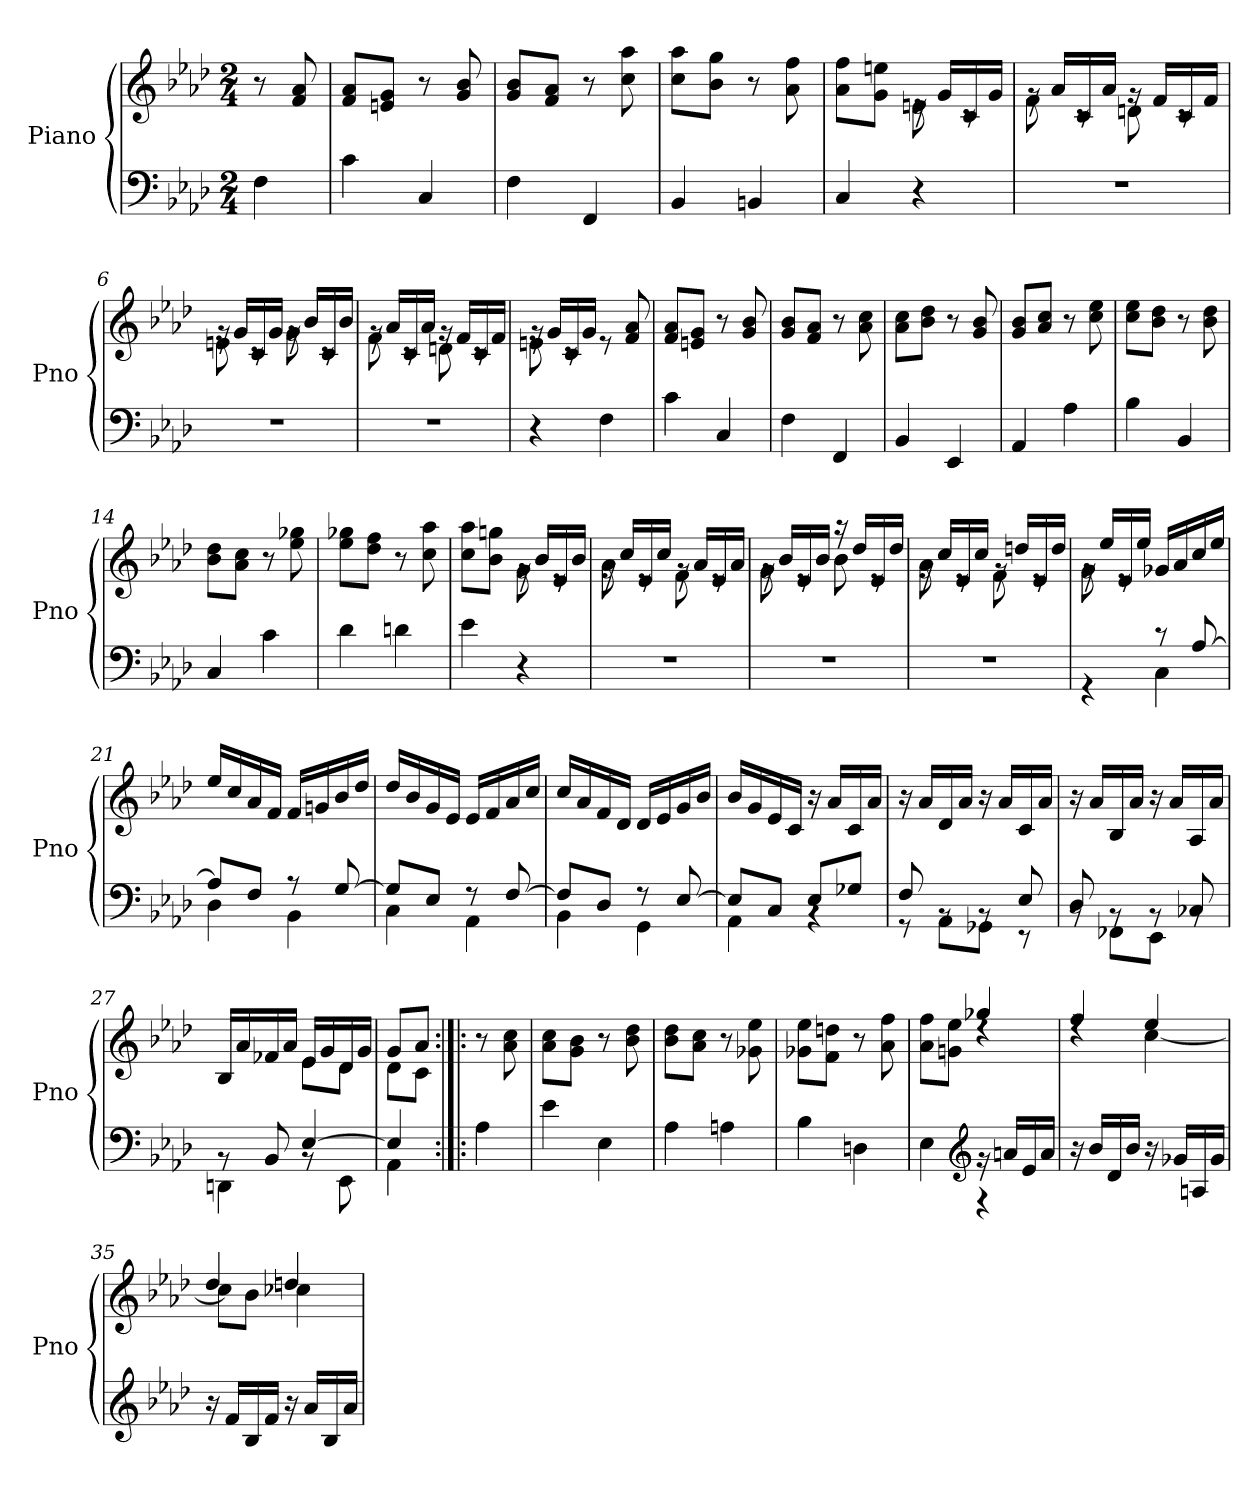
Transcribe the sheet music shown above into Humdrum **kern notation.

**kern	**kern
*part1	*part1
*staff2	*staff1
*I"Piano	*
*I'Pno	*
*clefF4	*clefG2
*k[b-e-a-d-]	*k[b-e-a-d-]
*M2/4	*M2/4
*MM58	*MM58
=	=
4F\	8r
.	8f/ 8a-/
=1	=1
4c\	8f/ 8a-/L
.	8en/ 8g/J
4C/	8r
.	8g/ 8b-/
=2	=2
4F\	8g/ 8b-/L
.	8f/ 8a-/J
4FF/	8r
.	8cc\ 8aa-\
=3	=3
4BB-/	8cc\ 8aa-\L
.	8b-\ 8gg\J
4BBn/	8r
.	8a-\ 8ff\
=4	=4
*	*^
4C/	8a-\ 8ff\L	4ryy
.	8g\ 8een\J	.
4r	16re	8en\
.	16g/LL	.
.	16c/	8rc
.	16g/JJ	.
=5	=5	=5
2r	16rg	8f\
.	16a-/LL	.
.	16c/	8rc
.	16a-/JJ	.
.	16rg	8dn\
.	16f/LL	.
.	16c/	8rc
.	16f/JJ	.
=6	=6	=6
2r	16rg	8en\
.	16g/LL	.
.	16c/	8rc
.	16g/JJ	.
.	16rg	8g\
.	16b-/LL	.
.	16c/	8rc
.	16b-/JJ	.
!!LO:LB:g=z	!!
=7	=7	=7
2r	16rg	8f\
.	16a-/LL	.
.	16c/	8rc
.	16a-/JJ	.
.	16rg	8dn\
.	16f/LL	.
.	16c/	8rc
.	16f/JJ	.
=8	=8	=8
4r	16rg	8en\
.	16g/LL	.
.	16c/	8rc
.	16g/JJ	.
4F\	8re	4ryy
.	8f/ 8a-/	.
*	*v	*v
=9	=9
4c\	8f/ 8a-/L
.	8en/ 8g/J
4C/	8r
.	8g/ 8b-/
=10	=10
4F\	8g/ 8b-/L
.	8f/ 8a-/J
4FF/	8r
.	8a-\ 8cc\
=11	=11
4BB-/	8a-\ 8cc\L
.	8b-\ 8dd-\J
4EE-/	8r
.	8g/ 8b-/
=12	=12
4AA-/	8g/ 8b-/L
.	8a-/ 8cc/J
4A-\	8r
.	8cc\ 8ee-\
=13	=13
4B-\	8cc\ 8ee-\L
.	8b-\ 8dd-\J
4BB-/	8r
.	8b-\ 8dd-\
!!LO:LB:g=z
=14	=14
4C/	8b-\ 8dd-\L
.	8a-\ 8cc\J
4c\	8r
.	8ee-\ 8gg-X\
=15	=15
4d-\	8ee-\ 8gg-X\L
.	8dd-\ 8ff\J
4dn\	8r
.	8cc\ 8aa-\
=16	=16
*	*^
4e-\	8cc\ 8aa-\L	4ryy
.	8b-\ 8ggn\J	.
4r	16rg	8g\
.	16b-/LL	.
.	16e-/	8re
.	16b-/JJ	.
=17	=17	=17
2r	16rg	8a-\
.	16cc/LL	.
.	16e-/	8re
.	16cc/JJ	.
.	16rg	8f\
.	16a-/LL	.
.	16e-/	8re
.	16a-/JJ	.
=18	=18	=18
2r	16rg	8g\
.	16b-/LL	.
.	16e-/	8re
.	16b-/JJ	.
.	16r	8b-\
.	16dd-/LL	.
.	16e-/	8re
.	16dd-/JJ	.
=19	=19	=19
2r	16rg	8a-\
.	16cc/LL	.
.	16e-/	8re
.	16cc/JJ	.
.	16rg	8f\
.	16ddn/LL	.
.	16e-/	8re
.	16dd/JJ	.
!!LO:LB:g=z	!!
=20	=20	=20
*^	*	*
4rGG	4ryy	16rg	8g\
.	.	16ee-/LL	.
.	.	16e-/	8re
.	.	16ee-/JJ	.
8r	4C\	16g-X/LL	4ryy
.	.	16a-/	.
[8A-/	.	16cc/	.
.	.	16ee-/JJ	.
*	*	*v	*v
=21	=21	=21
8A-/L]	4D-\	16ee-/LL
.	.	16cc/
8F/J	.	16a-/
.	.	16f/JJ
8r	4BB-\	16f/LL
.	.	16gn/
[8G/	.	16b-/
.	.	16dd-/JJ
=22	=22	=22
8G/L]	4C\	16dd-/LL
.	.	16b-/
8E-/J	.	16g/
.	.	16e-/JJ
8r	4AA-\	16e-/LL
.	.	16f/
[8F/	.	16a-/
.	.	16cc/JJ
=23	=23	=23
8F/L]	4BB-\	16cc/LL
.	.	16a-/
8D-/J	.	16f/
.	.	16d-/JJ
8r	4GG\	16d-/LL
.	.	16e-/
[8E-/	.	16g/
.	.	16b-/JJ
=24	=24	=24
8E-/L]	4AA-\	16b-/LL
.	.	16g/
8C/J	.	16e-/
.	.	16c/JJ
8E-/L	4rBB	16r
.	.	16a-/LL
8G-X/J	.	16c/
.	.	16a-/JJ
=25	=25	=25
8F/	8r	16r
.	.	16a-/LL
8rBB	8AA-\L	16d-/
.	.	16a-/JJ
8rBB	8GG-X\J	16r
.	.	16a-/LL
8E-/	8r	16c/
.	.	16a-/JJ
!!LO:LB:g=z
=26	=26	=26
8D-/	8rBB	16r
.	.	16a-/LL
8rBB	8FF-X\L	16B-/
.	.	16a-/JJ
8rBB	8EE-\J	16r
.	.	16a-/LL
8C-X/	8rBB	16A-/
.	.	16a-/JJ
=27	=27	=27
*	*	*^
8rBB	4DDn\	16B-/LL	4ryy
.	.	16a-/	.
8BB-/	.	16f-X/	.
.	.	16a-/JJ	.
*	*	*MM56	*
[4E-/	8rBB	16e-/LL	8e-\L
.	.	16g/	.
*	*	*MM54	*
.	8EE-\	16d-/	8d-\J
.	.	16g/JJ	.
=28	=28	=28	=28
*	*	*MM48	*
4E-/]	4AA-\	8g/L	8d-\L
*	*	*MM24	*
.	.	8a-/J	8c\J
*v	*v	*	*
*	*v	*v
=29:|!|:	=29:|!|:
*	*MM58
4A-\	8r
.	8a-\ 8cc\
=30	=30
4e-\	8a-\ 8cc\L
.	8g\ 8b-\J
4E-\	8r
.	8b-\ 8dd-\
=31	=31
4A-\	8b-\ 8dd-\L
.	8a-\ 8cc\J
4An\	8r
.	8g-X\ 8ee-\
=32	=32
4B-\	8g-X\ 8ee-\L
.	8f\ 8ddn\J
4Dn\	8r
.	8a-\ 8ff\
=33	=33
*^	*^
4E-\	4ryy	8a-\ 8ff\L	4ryy
.	.	8gn\ 8ee-\J	.
*clefG2	*	*	*
16rg	4r	4gg-X/	4rdd
16an/LL	.	.	.
16e-/	.	.	.
16a/JJ	.	.	.
*v	*v	*	*
!!LO:PB:g=z	!!
=34	=34	=34
16r	4ff/	4rdd
16b-/LL	.	.
16d-/	.	.
16b-/JJ	.	.
16r	4ee-/	[4cc\
16g-X/LL	.	.
16An/	.	.
16g-/JJ	.	.
=35	=35	=35
16r	4dd-/	8cc\L]
16f/LL	.	.
16B-/	.	8b-\J
16f/JJ	.	.
16r	4ddn/	4cc-X\
16a-/LL	.	.
16B-/	.	.
16a-/JJ	.	.
*	*v	*v
=	=
*-	*-
